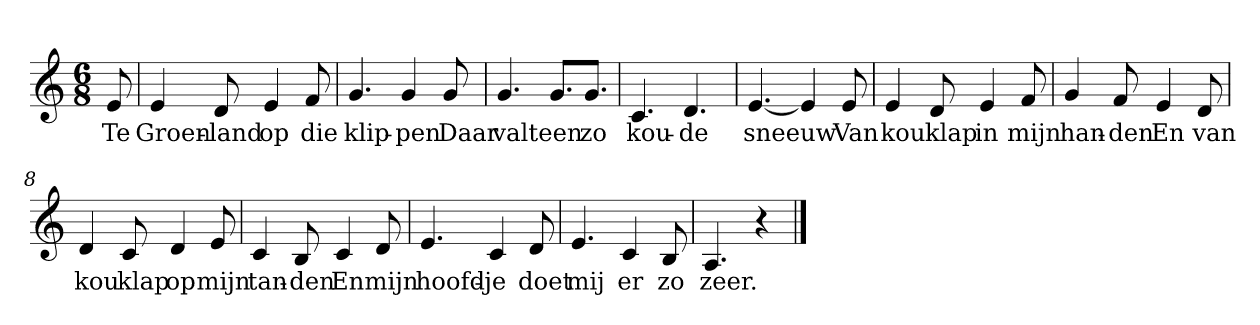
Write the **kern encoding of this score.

**kern	**text
*part1	*part1
*staff1	*staff1
*clefG2	*
*k[]	*
*a:	*
*M6/8	*
*MM120	*
=	=
8e	Te
=1	=1
4e	Groen-
8d	-land
4e	op
8f	die
=2	=2
4.g	klip-
4g	-pen
8g	Daar
=3	=3
4.g	valt
8.g/L	een
8.g/J	zo
=4	=4
4.c	kou-
4.d	-de
=5	=5
[4.e	sneeuw
4e]	.
8e	Van
=6	=6
4e	kou
8d	klap
4e	in
8f	mijn
=7	=7
4g	han-
8f	-den
4e	En
8d	van
=8	=8
4d	kou
8c	klap
4d	op
8e	mijn
=9	=9
4c	tan-
8B	-den
4c	En
8d	mijn
=10	=10
4.e	hoofd-
4c	-je
8d	doet
=11	=11
4.e	mij
4c	er
8B	zo
=12	=12
4.A	zeer.
4r	.
==	==
*-	*-
